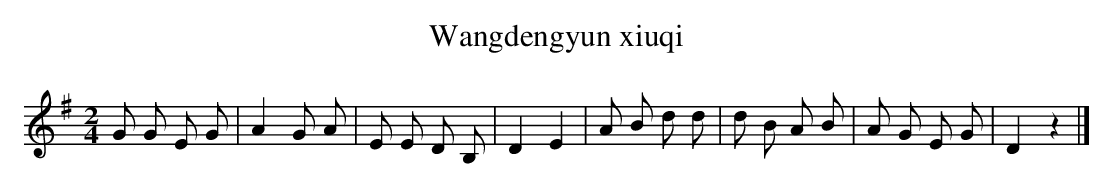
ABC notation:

X:1
T: Wangdengyun xiuqi
L: 1/8
M: 2/4
K: G
G G E G [I:setbarnb 1]|
A2G A |
E E D B, |
D2E2 |
A B d d |
d B A B |
A G E G |
D2z2 |]
